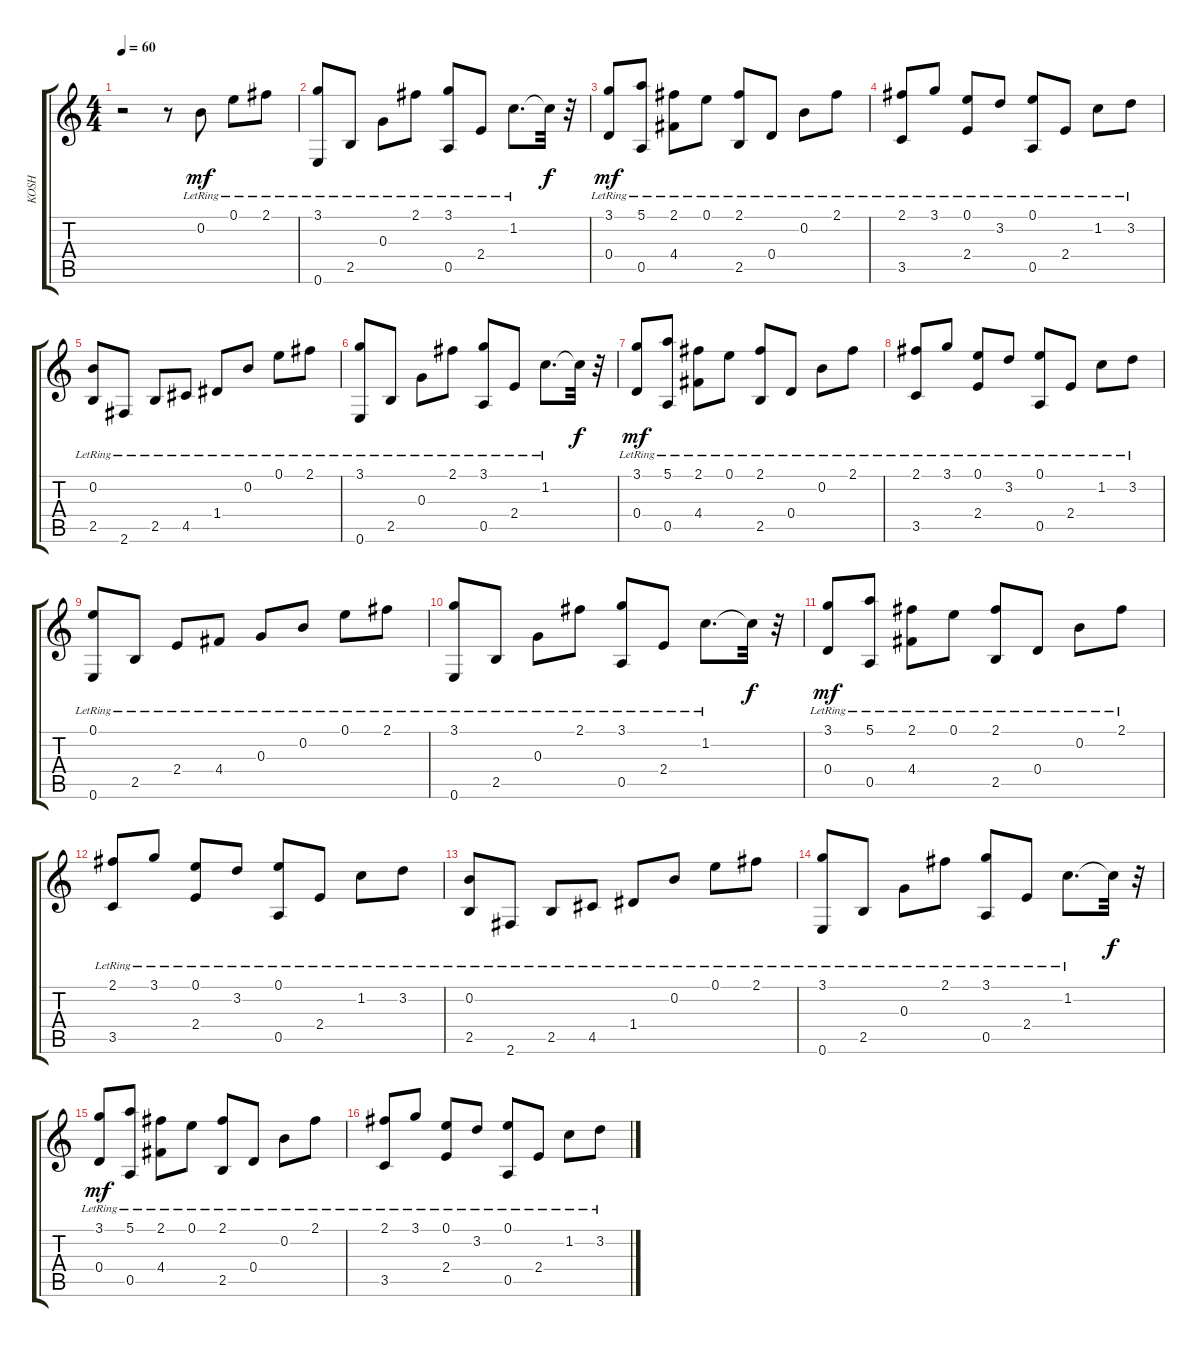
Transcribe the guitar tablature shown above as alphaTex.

\track ("KOSH" "KOSH") {instrument acousticguitarnylon}
\staff {score tabs}
\tuning (E4 B3 G3 D3 A2 E2) {hide}
\ts (4 4)
\tempo 60
\clef g2
\ks c
r.2{dy mf instrument acousticguitarnylon} r.8 0.2{lr}.8 0.1{lr}.8 2.1{lr}.8 |
(3.1{lr} 0.6{lr}).8 2.5{lr}.8 0.3{lr}.8 2.1{lr}.8 (3.1{lr} 0.5{lr}).8 2.4{lr}.8 1.2{lr}.8{d} 1.2{t}.32{dy f} r.32 |
(3.1{lr} 0.4{lr}).8{dy mf} (5.1{lr} 0.5{lr}).8 (2.1{lr} 4.4{lr}).8 0.1{lr}.8 (2.1{lr} 2.5{lr}).8 0.4{lr}.8 0.2{lr}.8 2.1{lr}.8 |
(2.1{lr} 3.5{lr}).8 3.1{lr}.8 (0.1{lr} 2.4{lr}).8 3.2{lr}.8 (0.1{lr} 0.5{lr}).8 2.4{lr}.8 1.2{lr}.8 3.2{lr}.8 |
(0.2{lr} 2.5{lr}).8 2.6{lr}.8 2.5{lr}.8 4.5{lr}.8 1.4{lr}.8 0.2{lr}.8 0.1{lr}.8 2.1{lr}.8 |
(3.1{lr} 0.6{lr}).8 2.5{lr}.8 0.3{lr}.8 2.1{lr}.8 (3.1{lr} 0.5{lr}).8 2.4{lr}.8 1.2{lr}.8{d} 1.2{t}.32{dy f} r.32 |
(3.1{lr} 0.4{lr}).8{dy mf} (5.1{lr} 0.5{lr}).8 (2.1{lr} 4.4{lr}).8 0.1{lr}.8 (2.1{lr} 2.5{lr}).8 0.4{lr}.8 0.2{lr}.8 2.1{lr}.8 |
(2.1{lr} 3.5{lr}).8 3.1{lr}.8 (0.1{lr} 2.4{lr}).8 3.2{lr}.8 (0.1{lr} 0.5{lr}).8 2.4{lr}.8 1.2{lr}.8 3.2{lr}.8 |
(0.1{lr} 0.6{lr}).8 2.5{lr}.8 2.4{lr}.8 4.4{lr}.8 0.3{lr}.8 0.2{lr}.8 0.1{lr}.8 2.1{lr}.8 |
(3.1{lr} 0.6{lr}).8 2.5{lr}.8 0.3{lr}.8 2.1{lr}.8 (3.1{lr} 0.5{lr}).8 2.4{lr}.8 1.2{lr}.8{d} 1.2{t}.32{dy f} r.32 |
(3.1{lr} 0.4{lr}).8{dy mf} (5.1{lr} 0.5{lr}).8 (2.1{lr} 4.4{lr}).8 0.1{lr}.8 (2.1{lr} 2.5{lr}).8 0.4{lr}.8 0.2{lr}.8 2.1{lr}.8 |
(2.1{lr} 3.5{lr}).8 3.1{lr}.8 (0.1{lr} 2.4{lr}).8 3.2{lr}.8 (0.1{lr} 0.5{lr}).8 2.4{lr}.8 1.2{lr}.8 3.2{lr}.8 |
(0.2{lr} 2.5{lr}).8 2.6{lr}.8 2.5{lr}.8 4.5{lr}.8 1.4{lr}.8 0.2{lr}.8 0.1{lr}.8 2.1{lr}.8 |
(3.1{lr} 0.6{lr}).8 2.5{lr}.8 0.3{lr}.8 2.1{lr}.8 (3.1{lr} 0.5{lr}).8 2.4{lr}.8 1.2{lr}.8{d} 1.2{t}.32{dy f} r.32 |
(3.1{lr} 0.4{lr}).8{dy mf} (5.1{lr} 0.5{lr}).8 (2.1{lr} 4.4{lr}).8 0.1{lr}.8 (2.1{lr} 2.5{lr}).8 0.4{lr}.8 0.2{lr}.8 2.1{lr}.8 |
(2.1{lr} 3.5{lr}).8 3.1{lr}.8 (0.1{lr} 2.4{lr}).8 3.2{lr}.8 (0.1{lr} 0.5{lr}).8 2.4{lr}.8 1.2{lr}.8 3.2{lr}.8
